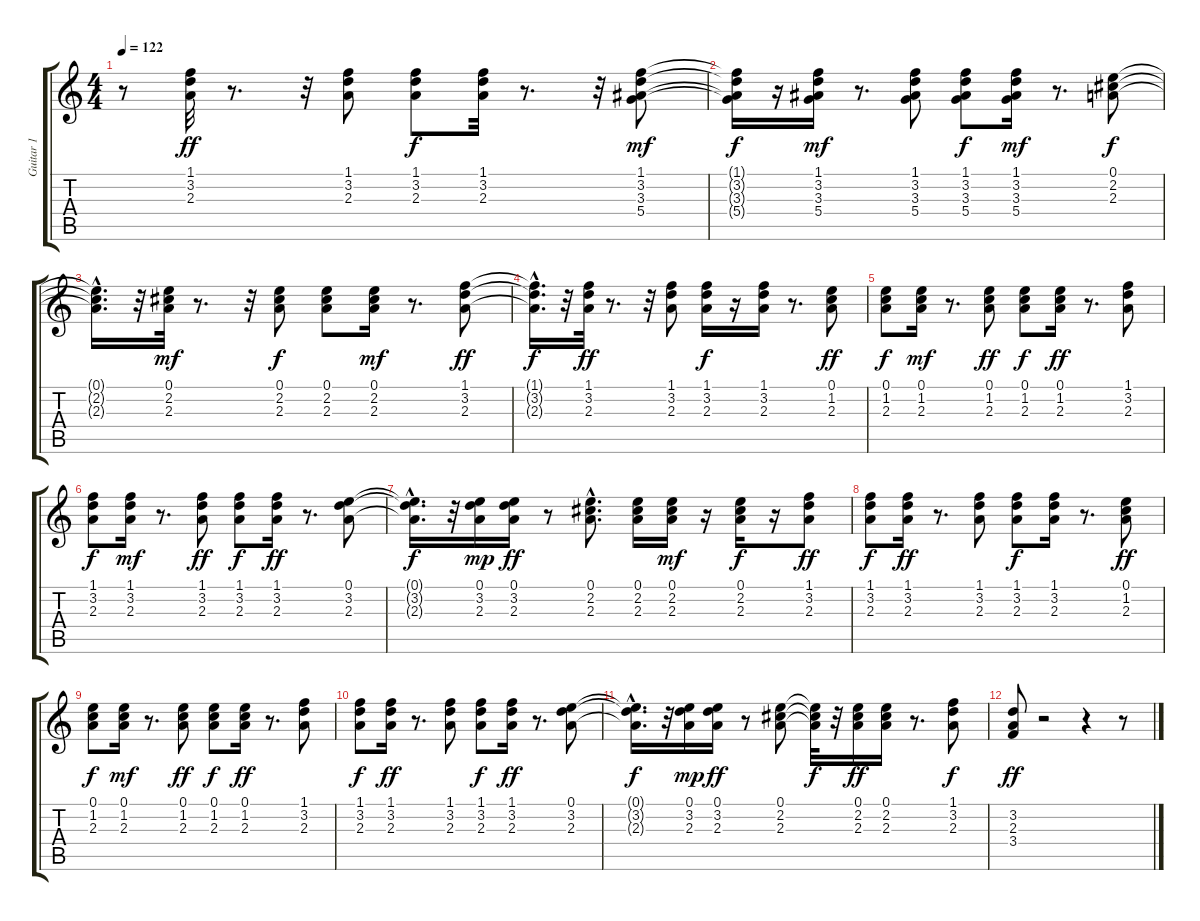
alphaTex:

\track ("Guitar 1" "Guitar 1") {instrument acousticguitarsteel}
\staff {score tabs}
\tuning (E4 B3 G3 D3 A2 E2) {hide}
\ts (4 4)
\tempo 122
\clef g2
\ks c
r.8{dy f} (1.1 3.2 2.3).32{dy ff} r.8{d} r.32 (1.1 3.2 2.3).8 (1.1 3.2 2.3).8{dy f} (1.1 3.2 2.3).32 r.8{d} r.32 (1.1 3.2 3.3 5.4).8{dy mf} |
(1.1{t} 3.2{t} 3.3{t} 5.4{t}).16{dy f} r.16 (1.1 3.2 3.3 5.4).16{dy mf} r.8{d} (1.1 3.2 3.3 5.4).8 (1.1 3.2 3.3 5.4).8{dy f} (1.1 3.2 3.3 5.4).16{dy mf} r.8{d} (0.1 2.2 2.3).8{dy f} |
(0.1{hac t} 2.2{hac t} 2.3{hac t}).16{d} r.32 (0.1 2.2 2.3).32{dy mf} r.8{d} r.32 (0.1 2.2 2.3).8{dy f} (0.1 2.2 2.3).8 (0.1 2.2 2.3).16{dy mf} r.8{d} (1.1 3.2 2.3).8{dy ff} |
(1.1{t} 3.2{hac t} 2.3{hac t}).16{d dy f} r.32 (1.1 3.2 2.3).32{dy ff} r.8{d} r.32 (1.1 3.2 2.3).8 (1.1 3.2 2.3).16{dy f} r.16 (1.1 3.2 2.3).16 r.8{d} (0.1 1.2 2.3).8{dy ff} |
(0.1 1.2 2.3).8{dy f} (0.1 1.2 2.3).16{dy mf} r.8{d} (0.1 1.2 2.3).8{dy ff} (0.1 1.2 2.3).8{dy f} (0.1 1.2 2.3).16{dy ff} r.8{d} (1.1 3.2 2.3).8 |
(1.1 3.2 2.3).8{dy f} (1.1 3.2 2.3).16{dy mf} r.8{d} (1.1 3.2 2.3).8{dy ff} (1.1 3.2 2.3).8{dy f} (1.1 3.2 2.3).16{dy ff} r.8{d} (0.1 3.2 2.3).8 |
(0.1{hac t} 3.2{hac t} 2.3{hac t}).16{d dy f} r.32 (0.1 3.2 2.3).16{dy mp} (0.1 3.2 2.3).16{dy ff} r.8 (0.1{hac} 2.2{hac} 2.3{hac}).8{d} (0.1 2.2 2.3).16 (0.1 2.2 2.3).16{dy mf} r.16 (0.1 2.2 2.3).16{dy f} r.16 (1.1 3.2 2.3).8{dy ff} |
(1.1 3.2 2.3).8{dy f} (1.1 3.2 2.3).16{dy ff} r.8{d} (1.1 3.2 2.3).8 (1.1 3.2 2.3).8{dy f} (1.1 3.2 2.3).16 r.8{d} (0.1 1.2 2.3).8{dy ff} |
(0.1 1.2 2.3).8{dy f} (0.1 1.2 2.3).16{dy mf} r.8{d} (0.1 1.2 2.3).8{dy ff} (0.1 1.2 2.3).8{dy f} (0.1 1.2 2.3).16{dy ff} r.8{d} (1.1 3.2 2.3).8 |
(1.1 3.2 2.3).8{dy f} (1.1 3.2 2.3).16{dy ff} r.8{d} (1.1 3.2 2.3).8 (1.1 3.2 2.3).8{dy f} (1.1 3.2 2.3).16{dy ff} r.8{d} (0.1 3.2 2.3).8 |
(0.1{hac t} 3.2{hac t} 2.3{hac t}).16{d dy f} r.32 (0.1 3.2 2.3).16{dy mp} (0.1 3.2 2.3).16{dy ff} r.8 (0.1 2.2 2.3).8 (0.1{t} 2.2{t} 2.3{t}).32{dy f} r.32 (0.1 2.2 2.3).16{dy ff} (0.1 2.2 2.3).16 r.8{d} (1.1 3.2 2.3).8{dy f} |
(3.2 2.3 3.4).8{dy ff} r.2 r.4 r.8
